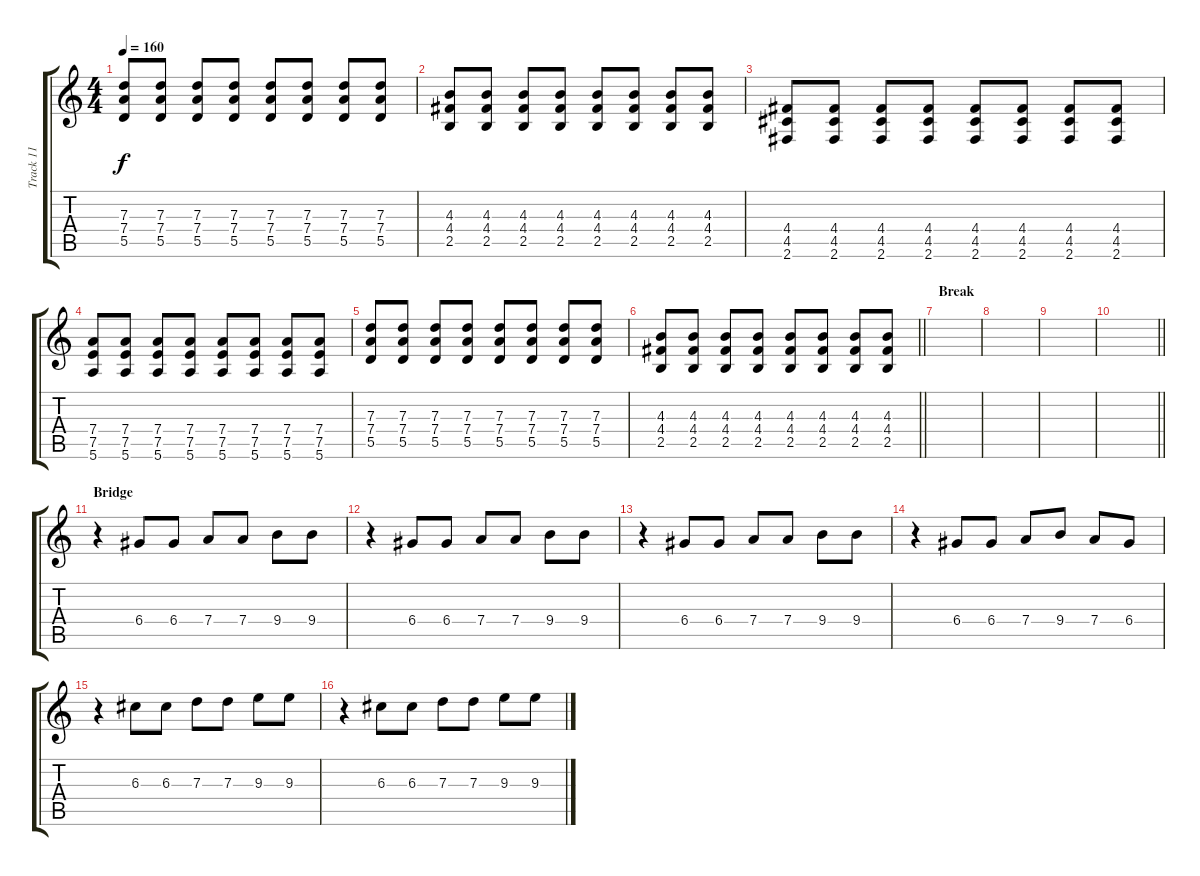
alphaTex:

\track ("Track 11" "Track 11") {instrument overdrivenguitar}
\staff {score tabs}
\tuning (E4 B3 G3 D3 A2 E2) {hide}
\ts (4 4)
\tempo 160
\clef g2
\ks c
(7.3 7.4 5.5).8{dy f} (7.3 7.4 5.5).8 (7.3 7.4 5.5).8 (7.3 7.4 5.5).8 (7.3 7.4 5.5).8 (7.3 7.4 5.5).8 (7.3 7.4 5.5).8 (7.3 7.4 5.5).8 |
(4.3 4.4 2.5).8 (4.3 4.4 2.5).8 (4.3 4.4 2.5).8 (4.3 4.4 2.5).8 (4.3 4.4 2.5).8 (4.3 4.4 2.5).8 (4.3 4.4 2.5).8 (4.3 4.4 2.5).8 |
(4.4 4.5 2.6).8 (4.4 4.5 2.6).8 (4.4 4.5 2.6).8 (4.4 4.5 2.6).8 (4.4 4.5 2.6).8 (4.4 4.5 2.6).8 (4.4 4.5 2.6).8 (4.4 4.5 2.6).8 |
(7.4 7.5 5.6).8 (7.4 7.5 5.6).8 (7.4 7.5 5.6).8 (7.4 7.5 5.6).8 (7.4 7.5 5.6).8 (7.4 7.5 5.6).8 (7.4 7.5 5.6).8 (7.4 7.5 5.6).8 |
(7.3 7.4 5.5).8 (7.3 7.4 5.5).8 (7.3 7.4 5.5).8 (7.3 7.4 5.5).8 (7.3 7.4 5.5).8 (7.3 7.4 5.5).8 (7.3 7.4 5.5).8 (7.3 7.4 5.5).8 |
\barLineRight lightlight
(4.3 4.4 2.5).8 (4.3 4.4 2.5).8 (4.3 4.4 2.5).8 (4.3 4.4 2.5).8 (4.3 4.4 2.5).8 (4.3 4.4 2.5).8 (4.3 4.4 2.5).8 (4.3 4.4 2.5).8 |
\section ("" "Break")
|
|
|
\barLineRight lightlight
|
\section ("" "Bridge")
r.4 6.4.8 6.4.8 7.4.8 7.4.8 9.4.8 9.4.8 |
r.4 6.4.8 6.4.8 7.4.8 7.4.8 9.4.8 9.4.8 |
r.4 6.4.8 6.4.8 7.4.8 7.4.8 9.4.8 9.4.8 |
r.4 6.4.8 6.4.8 7.4.8 9.4.8 7.4.8 6.4.8 |
r.4 6.3.8 6.3.8 7.3.8 7.3.8 9.3.8 9.3.8 |
r.4 6.3.8 6.3.8 7.3.8 7.3.8 9.3.8 9.3.8
